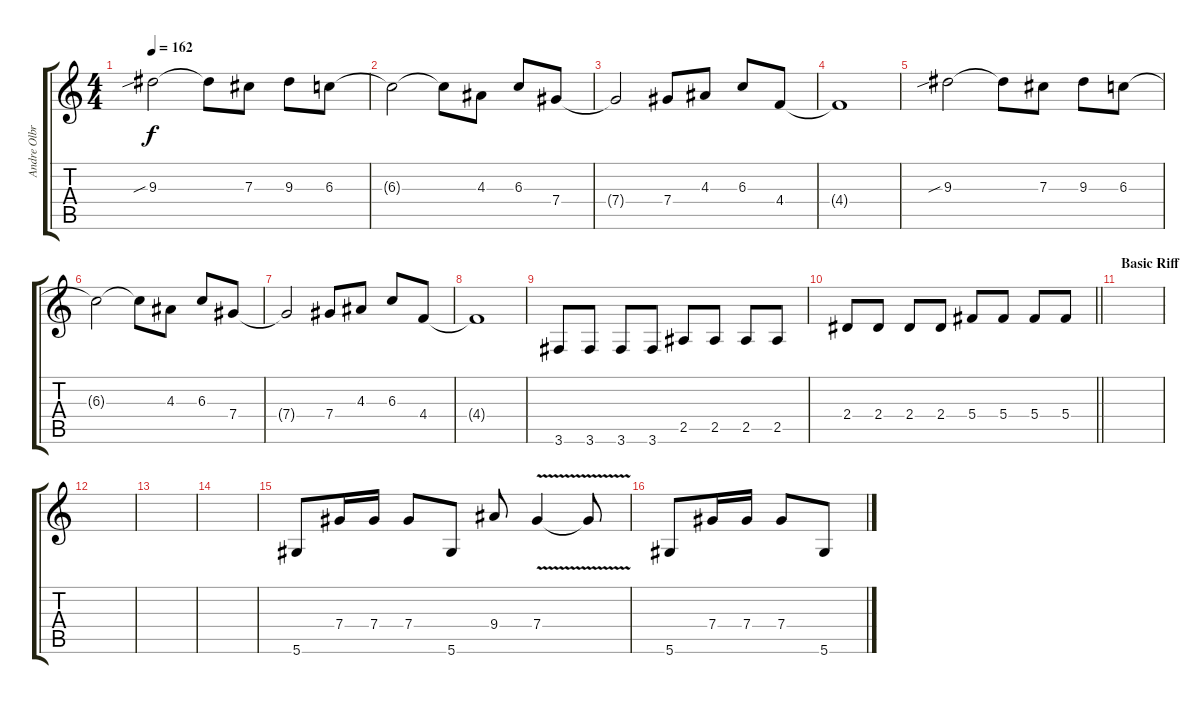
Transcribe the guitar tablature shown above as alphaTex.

\track ("Andre Olbrich" "Andre Olbr") {instrument distortionguitar}
\staff {score tabs}
\tuning (Eb4 Bb3 Gb3 Db3 Ab2 Eb2) {hide}
\ts (4 4)
\tempo 162
\clef g2
\ks c
9.3{sib}.2{dy f} 9.3{t}.8 7.3.8 9.3.8 6.3.8 |
6.3{t}.2 6.3{t}.8 4.3.8 6.3.8 7.4.8 |
7.4{t}.2 7.4.8 4.3.8 6.3.8 4.4.8 |
4.4{t}.1 |
9.3{sib}.2 9.3{t}.8 7.3.8 9.3.8 6.3.8 |
6.3{t}.2 6.3{t}.8 4.3.8 6.3.8 7.4.8 |
7.4{t}.2 7.4.8 4.3.8 6.3.8 4.4.8 |
4.4{t}.1 |
3.6.8 3.6.8 3.6.8 3.6.8 2.5.8 2.5.8 2.5.8 2.5.8 |
\barLineRight lightlight
2.4.8 2.4.8 2.4.8 2.4.8 5.4.8 5.4.8 5.4.8 5.4.8 |
\section ("" "Basic Riff")
|
|
|
|
5.6.8 7.4.16 7.4.16 7.4.8 5.6.8 9.4.8 7.4{v}.4 7.4{t}.8 |
5.6.8 7.4.16 7.4.16 7.4.8 5.6.8
